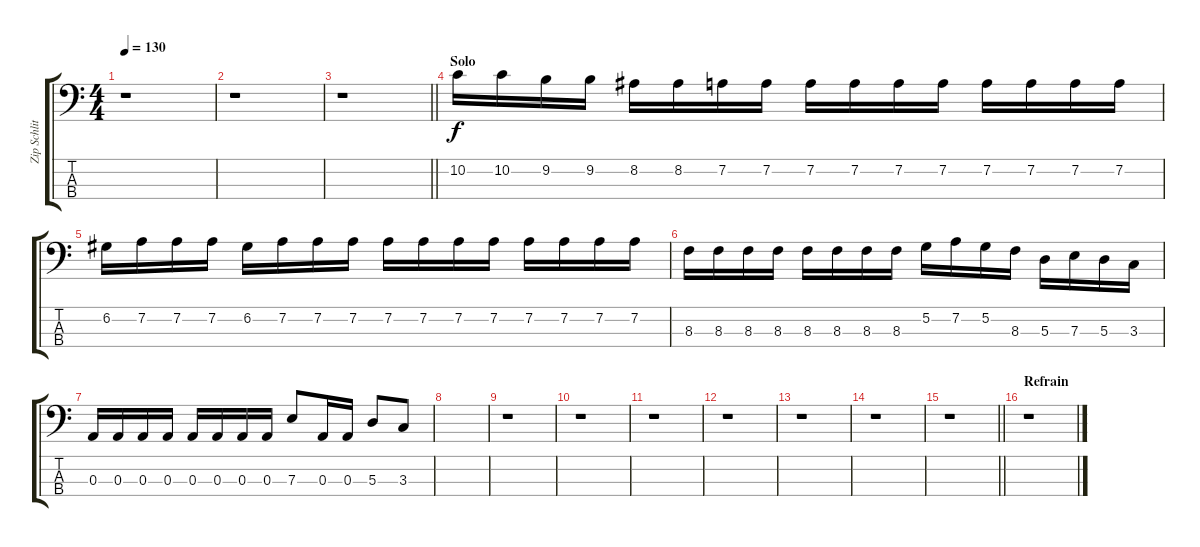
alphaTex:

\track ("Zip Schlitzer" "Zip Schlit") {instrument electricbasspick}
\staff {score tabs}
\tuning (G2 D2 A1 A0) {hide}
\ts (4 4)
\tempo 130
\clef f4
\ks c
r.1{dy f} |
r.1 |
\barLineRight lightlight
r.1 |
\section ("" "Solo")
10.2.16 10.2.16 9.2.16 9.2.16 8.2.16 8.2.16 7.2.16 7.2.16 7.2.16 7.2.16 7.2.16 7.2.16 7.2.16 7.2.16 7.2.16 7.2.16 |
6.2.16 7.2.16 7.2.16 7.2.16 6.2.16 7.2.16 7.2.16 7.2.16 7.2.16 7.2.16 7.2.16 7.2.16 7.2.16 7.2.16 7.2.16 7.2.16 |
8.3.16 8.3.16 8.3.16 8.3.16 8.3.16 8.3.16 8.3.16 8.3.16 5.2.16 7.2.16 5.2.16 8.3.16 5.3.16 7.3.16 5.3.16 3.3.16 |
0.3.16 0.3.16 0.3.16 0.3.16 0.3.16 0.3.16 0.3.16 0.3.16 7.3.8 0.3.16 0.3.16 5.3.8 3.3.8 |
|
r.1 |
r.1 |
r.1 |
r.1 |
r.1 |
r.1 |
\barLineRight lightlight
r.1 |
\section ("" "Refrain")
r.1
